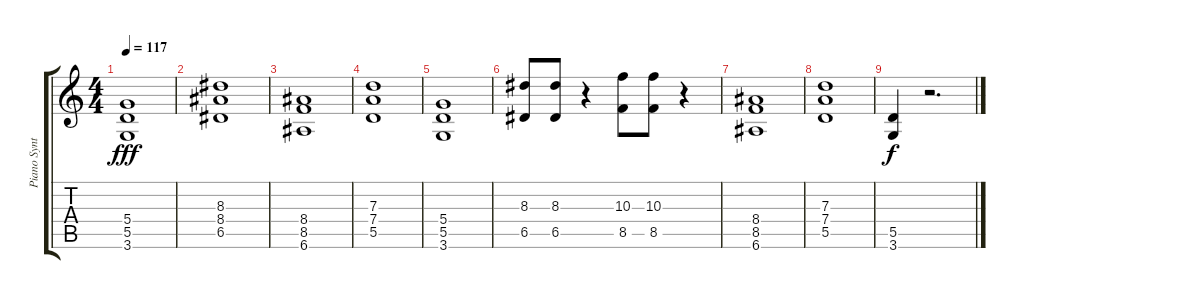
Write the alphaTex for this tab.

\track ("Piano Synth" "Piano Synt") {instrument stringensemble1}
\staff {score tabs}
\tuning (E5 B4 G4 D4 A3 E3) {hide}
\ts (4 4)
\tempo 117
\clef g2
\ks c
(5.4 5.5 3.6).1{dy fff} |
(8.3 8.4 6.5).1 |
(8.4 8.5 6.6).1 |
(7.3 7.4 5.5).1 |
(5.4 5.5 3.6).1 |
(8.3 6.5).8 (8.3 6.5).8 r.4 (10.3 8.5).8 (10.3 8.5).8 r.4 |
(8.4 8.5 6.6).1 |
(7.3 7.4 5.5).1 |
(5.5 3.6).4{dy f} r.2{d}
